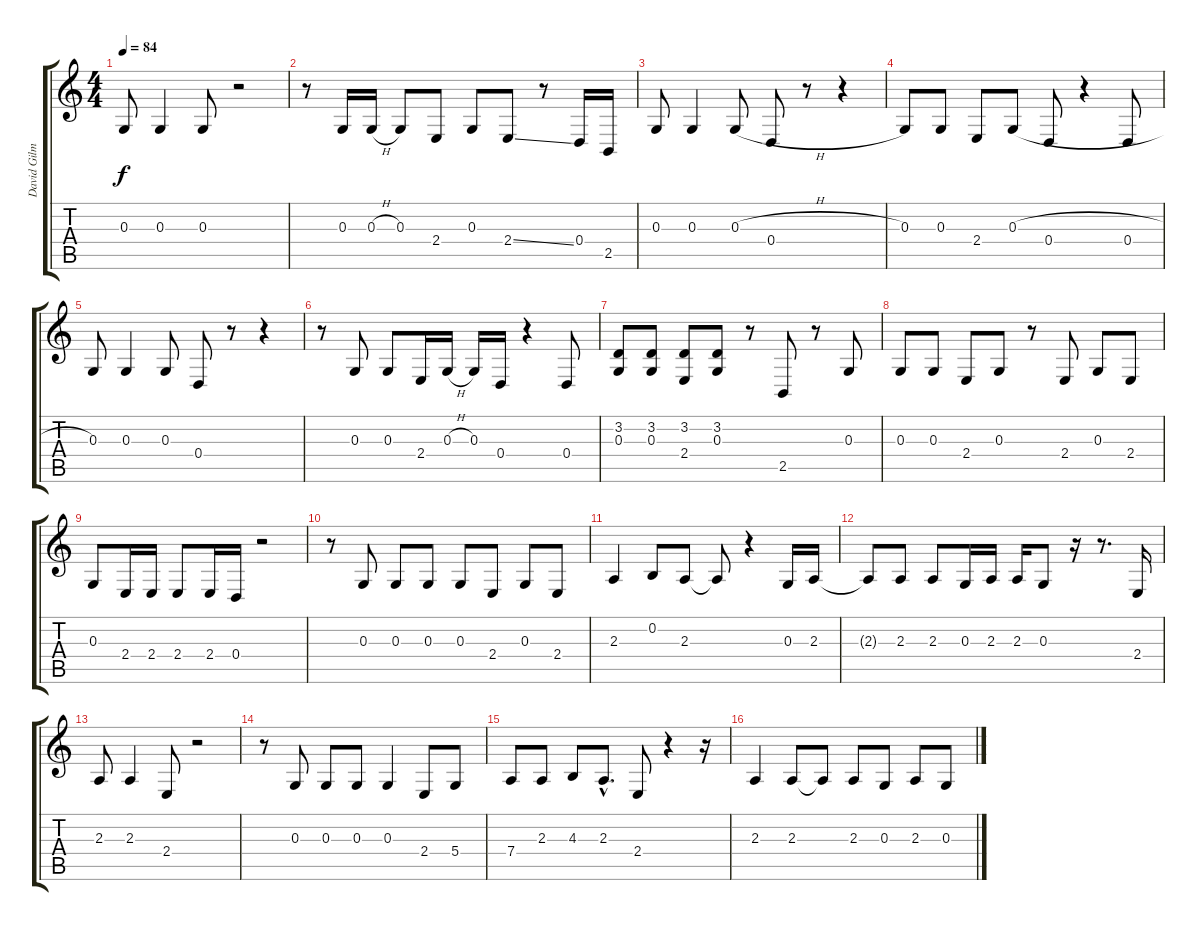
\track ("David Gilmour" "David Gilm") {instrument altosax}
\staff {score tabs}
\tuning (E4 B3 G3 D3 A2 E2) {hide}
\ts (4 4)
\tempo 84
\clef g2
\ks c
0.3.8{dy f} 0.3.4 0.3.8 r.2 |
r.8 0.3.16 0.3{h}.16 0.3.8 2.4.8 0.3.8 2.4{ss}.8 r.8 0.4.16 2.5.16 |
0.3.8 0.3.4 0.3{h}.8 0.4.8 r.8 r.4 |
0.3.8 0.3.8 2.4.8 0.3{h}.8 0.4.8 r.4 0.4.8 |
0.3.8 0.3.4 0.3.8 0.4.8 r.8 r.4 |
r.8 0.3.8 0.3.8 2.4.16 0.3{h}.16 0.3.16 0.4.16 r.4 0.4.8 |
(3.2 0.3).8 (3.2 0.3).8 (3.2 2.4).8 (3.2 0.3).8 r.8 2.5.8 r.8 0.3.8 |
0.3.8 0.3.8 2.4.8 0.3.8 r.8 2.4.8 0.3.8 2.4.8 |
0.3.8 2.4.16 2.4.16 2.4.8 2.4.16 0.4.16 r.2 |
r.8 0.3.8 0.3.8 0.3.8 0.3.8 2.4.8 0.3.8 2.4.8 |
2.3.4 0.2.8 2.3.8 2.3{t}.8 r.4 0.3.16 2.3.16 |
2.3{t}.8 2.3.8 2.3.8 0.3.16 2.3.16 2.3.16 0.3.8 r.16 r.8{d} 2.4.16 |
2.3.8 2.3.4 2.4.8 r.2 |
r.8 0.3.8 0.3.8 0.3.8 0.3.4 2.4.8 5.4.8 |
7.4.8 2.3.8 4.3.8 2.3{hac}.8{d} 2.4.8 r.4 r.16 |
2.3.4 2.3.8 2.3{t}.8 2.3.8 0.3.8 2.3.8 0.3.8
